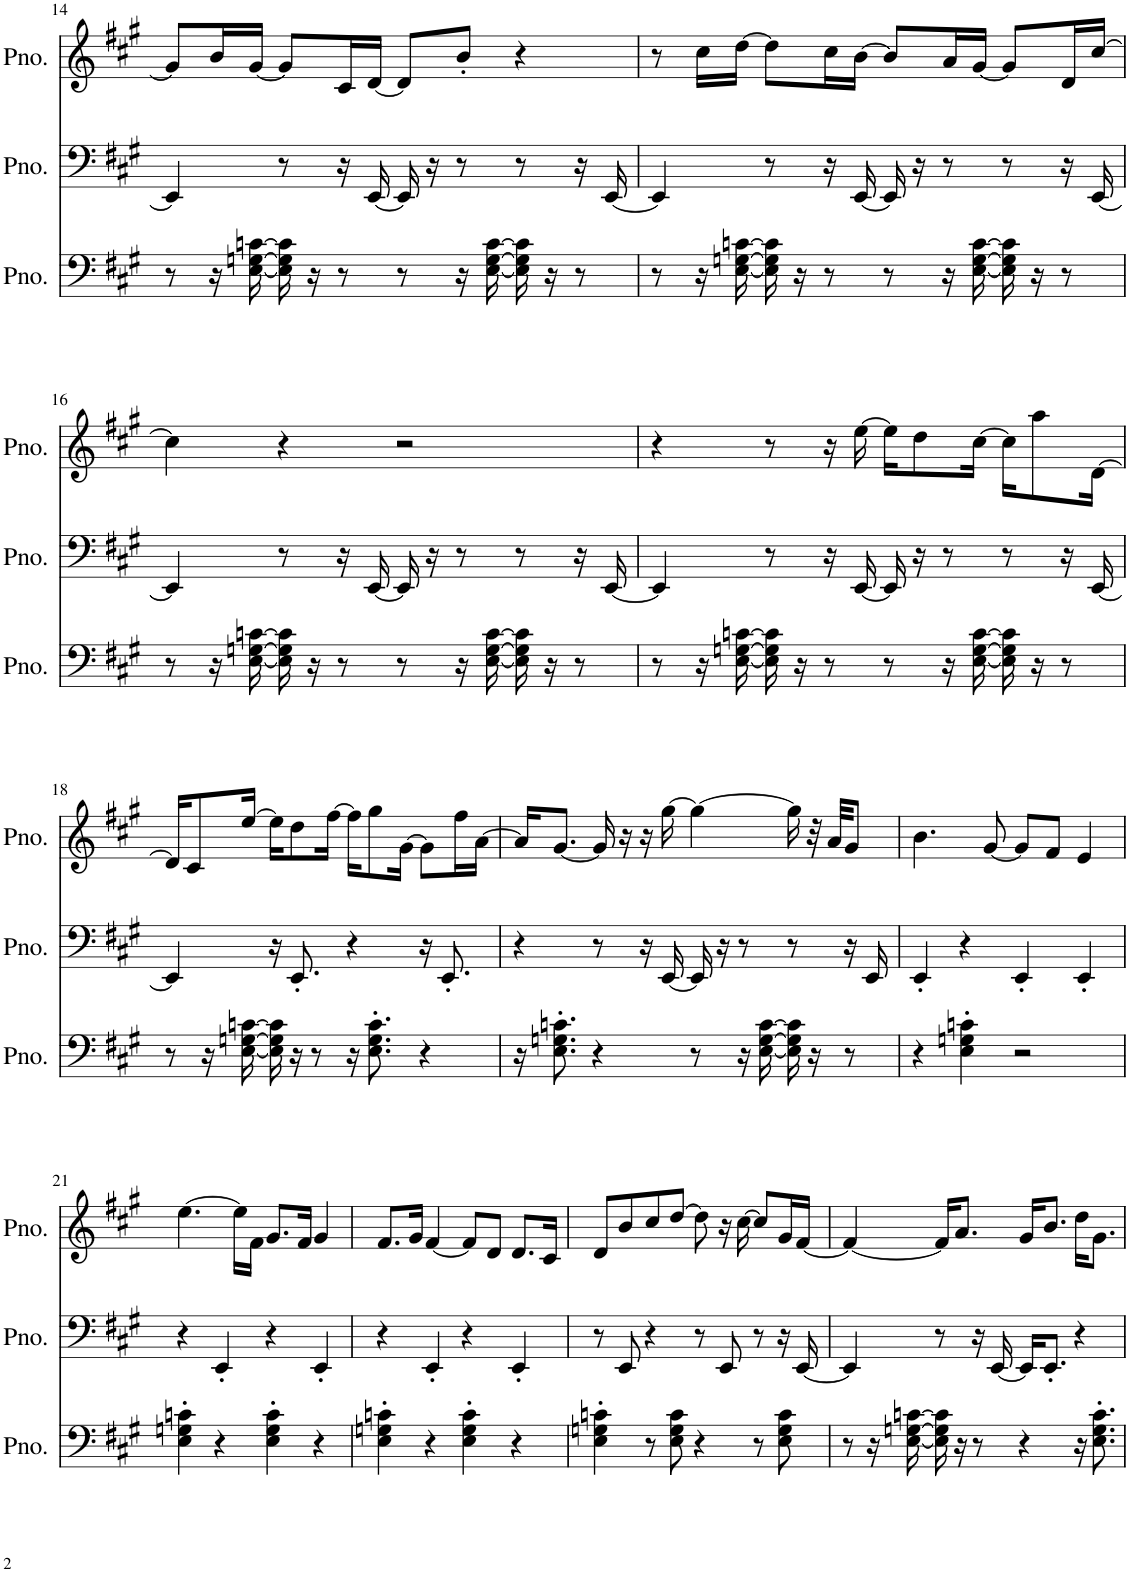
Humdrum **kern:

**kern	**kern	**kern
*part3	*part2	*part1
*staff3	*staff2	*staff1
*I"Piano	*I"Piano	*I"Piano
*I'Pno.	*I'Pno.	*I'Pno.
!!LO:PB:g=z
*clefF4	*clefF4	*clefG2
*k[f#c#g#]	*k[f#c#g#]	*k[f#c#g#]
*M4/4	*M4/4	*M4/4
=14	=14	=14
8r	4EE/]	8g#/L]
16r	.	16b/L
[16E\ [16Gn\ [16cn\	.	[16g#/JJ
16E\] 16G\] 16c\]	8r	8g#/L]
16r	.	.
8r	16r	16c#/L
.	[16EE/	[16d/JJ
8r	16EE/]	8d/L]
.	16r	.
16r	8r	8b'/J
[16E\ [16G\ [16c\	.	.
16E\] 16G\] 16c\]	8r	4r
16r	.	.
8r	16r	.
.	[16EE/	.
=15	=15	=15
8r	4EE/]	8r
16r	.	16cc#\LL
[16E\ [16Gn\ [16cn\	.	[16dd\JJ
16E\] 16G\] 16c\]	8r	8dd\L]
16r	.	.
8r	16r	16cc#\L
.	[16EE/	[16b\JJ
8r	16EE/]	8b/L]
.	16r	.
16r	8r	16a/L
[16E\ [16G\ [16c\	.	[16g#/JJ
16E\] 16G\] 16c\]	8r	8g#/L]
16r	.	.
8r	16r	16d/L
.	[16EE/	[16cc#/JJ
!!LO:LB:g=z
=16	=16	=16
8r	4EE/]	4cc#\]
16r	.	.
[16E\ [16Gn\ [16cn\	.	.
16E\] 16G\] 16c\]	8r	4r
16r	.	.
8r	16r	.
.	[16EE/	.
8r	16EE/]	2r
.	16r	.
16r	8r	.
[16E\ [16G\ [16c\	.	.
16E\] 16G\] 16c\]	8r	.
16r	.	.
8r	16r	.
.	[16EE/	.
=17	=17	=17
8r	4EE/]	4r
16r	.	.
[16E\ [16Gn\ [16cn\	.	.
16E\] 16G\] 16c\]	8r	8r
16r	.	.
8r	16r	16r
.	[16EE/	[16ee\
8r	16EE/]	16ee\KL]
.	16r	8dd\
16r	8r	.
[16E\ [16G\ [16c\	.	[16cc#\Jk
16E\] 16G\] 16c\]	8r	16cc#\KL]
16r	.	8aa\
8r	16r	.
.	[16EE/	[16d\Jk
!!LO:LB:g=z
=18	=18	=18
8r	4EE/]	16d/KL]
.	.	8c#/
16r	.	.
[16E\ [16Gn\ [16cn\	.	[16ee/Jk
16E\] 16G\] 16c\]	16r	16ee\KL]
16r	8.EE'/	8dd\
8r	.	.
.	.	[16ff#\Jk
16r	4r	16ff#\KL]
8.E\' 8.G\' 8.c\'	.	8gg#\
.	.	[16g#\Jk
4r	16r	8g#\L]
.	8.EE'/	.
.	.	16ff#\L
.	.	[16a\JJ
=19	=19	=19
16r	4r	16a/KL]
8.E\' 8.Gn\' 8.cn\'	.	[8.g#/J
4r	8r	16g#/]
.	.	16r
.	16r	16r
.	[16EE/	[16gg#\
8r	16EE/]	4gg#\_
.	16r	.
16r	8r	.
[16E\ [16G\ [16c\	.	.
16E\] 16G\] 16c\]	8r	16gg#\]
16r	.	32r
.	.	32a/KKL
8r	16r	8g#/J
.	16EE/	.
=20	=20	=20
4r	4EE'/	4.b\
4E\' 4Gn\' 4cn\'	4r	.
.	.	[8g#/
2r	4EE'/	8g#/L]
.	.	8f#/J
.	4EE'/	4e/
!!LO:LB:g=z
=21	=21	=21
4E\' 4Gn\' 4cn\'	4r	[4.ee\
4r	4EE'/	.
.	.	16ee\LL]
.	.	16f#\JJ
4E\' 4G\' 4c\'	4r	8.g#/L
.	.	16f#/Jk
4r	4EE'/	4g#/
=22	=22	=22
4E\' 4Gn\' 4cn\'	4r	8.f#/L
.	.	16g#/Jk
4r	4EE'/	[4f#/
4E\' 4G\' 4c\'	4r	8f#/L]
.	.	8d/J
4r	4EE'/	8.d/L
.	.	16c#/Jk
=23	=23	=23
4E\' 4Gn\' 4cn\'	8r	8d/L
.	8EE/	8b/
8r	4r	8cc#/
8E\ 8G\ 8c\	.	[8dd/J
4r	8r	8dd\]
.	8EE/	16r
.	.	[16cc#\
8r	8r	8cc#/L]
8E\ 8G\ 8c\	16r	16g#/L
.	[16EE/	[16f#/JJ
=24	=24	=24
8r	4EE/]	4f#/_
16r	.	.
[16E\ [16Gn\ [16cn\	.	.
16E\] 16G\] 16c\]	8r	16f#/KL]
16r	.	8.a/J
8r	16r	.
.	[16EE/	.
4r	16EE/KL]	16g#/KL
.	8.EE'/J	8.b/J
16r	4r	16dd\KL
8.E\' 8.G\' 8.c\'	.	8.g#\J
=	=	=
*-	*-	*-
